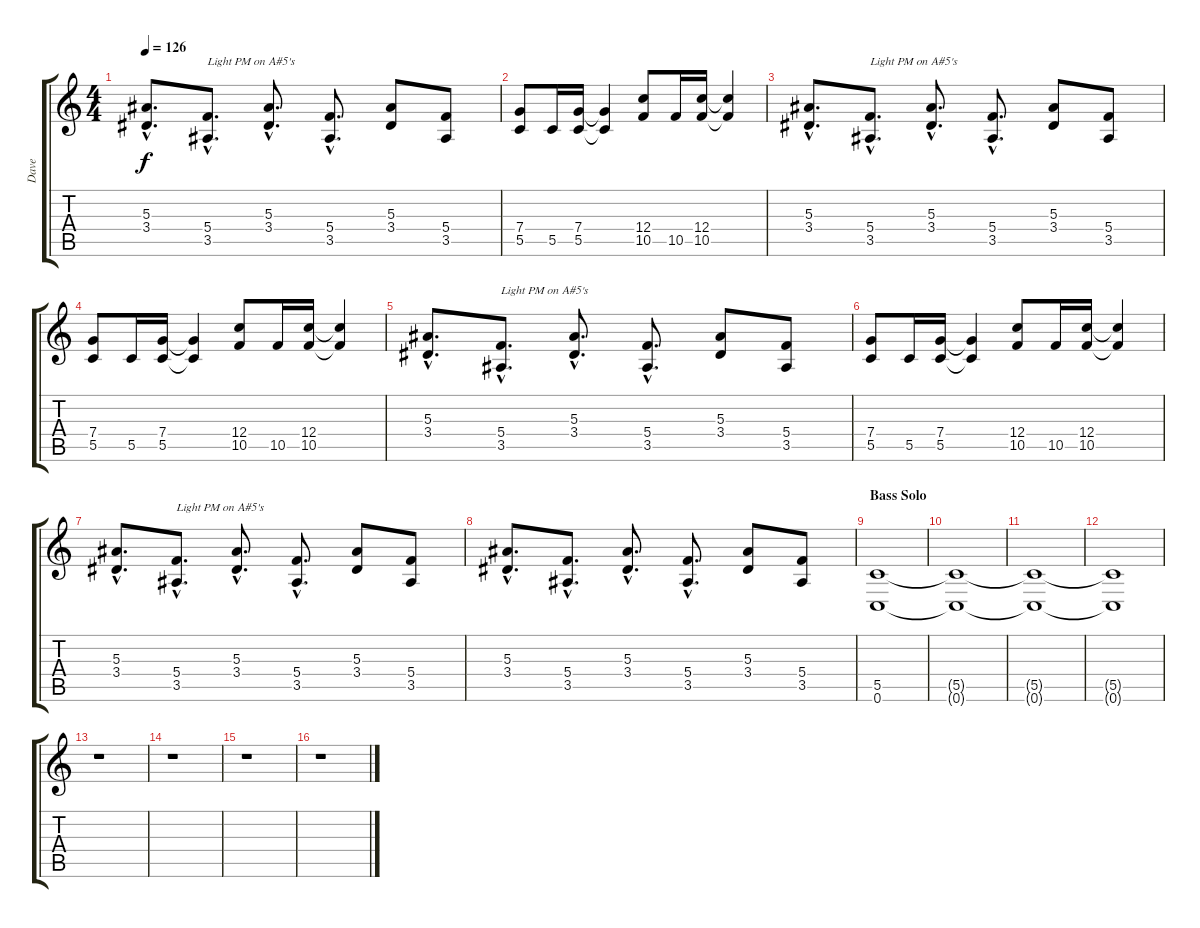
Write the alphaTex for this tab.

\track ("Dave" "Dave") {instrument overdrivenguitar}
\staff {score tabs}
\tuning (D4 A3 F3 C3 G2 C2) {hide}
\ts (4 4)
\tempo 126
\clef g2
\ks c
(5.3{hac} 3.4{hac}).8{d dy f} (5.4{hac} 3.5{hac}).8{d txt "Light PM on A#5's"} (5.3{hac} 3.4{hac}).8{d} (5.4{hac} 3.5{hac}).8{d} (5.3 3.4).8 (5.4 3.5).8 |
(7.4 5.5).8 5.5.16 (7.4 5.5).16 (7.4{t} 5.5{t}).4 (12.4 10.5).8 10.5.16 (12.4 10.5).16 (12.4{t} 10.5{t}).4 |
(5.3{hac} 3.4{hac}).8{d} (5.4{hac} 3.5{hac}).8{d txt "Light PM on A#5's"} (5.3{hac} 3.4{hac}).8{d} (5.4{hac} 3.5{hac}).8{d} (5.3 3.4).8 (5.4 3.5).8 |
(7.4 5.5).8 5.5.16 (7.4 5.5).16 (7.4{t} 5.5{t}).4 (12.4 10.5).8 10.5.16 (12.4 10.5).16 (12.4{t} 10.5{t}).4 |
(5.3{hac} 3.4{hac}).8{d} (5.4{hac} 3.5{hac}).8{d txt "Light PM on A#5's"} (5.3{hac} 3.4{hac}).8{d} (5.4{hac} 3.5{hac}).8{d} (5.3 3.4).8 (5.4 3.5).8 |
(7.4 5.5).8 5.5.16 (7.4 5.5).16 (7.4{t} 5.5{t}).4 (12.4 10.5).8 10.5.16 (12.4 10.5).16 (12.4{t} 10.5{t}).4 |
(5.3{hac} 3.4{hac}).8{d} (5.4{hac} 3.5{hac}).8{d txt "Light PM on A#5's"} (5.3{hac} 3.4{hac}).8{d} (5.4{hac} 3.5{hac}).8{d} (5.3 3.4).8 (5.4 3.5).8 |
(5.3{hac} 3.4{hac}).8{d} (5.4{hac} 3.5{hac}).8{d} (5.3{hac} 3.4{hac}).8{d} (5.4{hac} 3.5{hac}).8{d} (5.3 3.4).8 (5.4 3.5).8 |
\section ("" "Bass Solo")
(5.5 0.6).1 |
(5.5{t} 0.6{t}).1{volume 0} |
(5.5{t} 0.6{t}).1 |
(5.5{t} 0.6{t}).1 |
r.1 |
r.1 |
r.1 |
r.1
